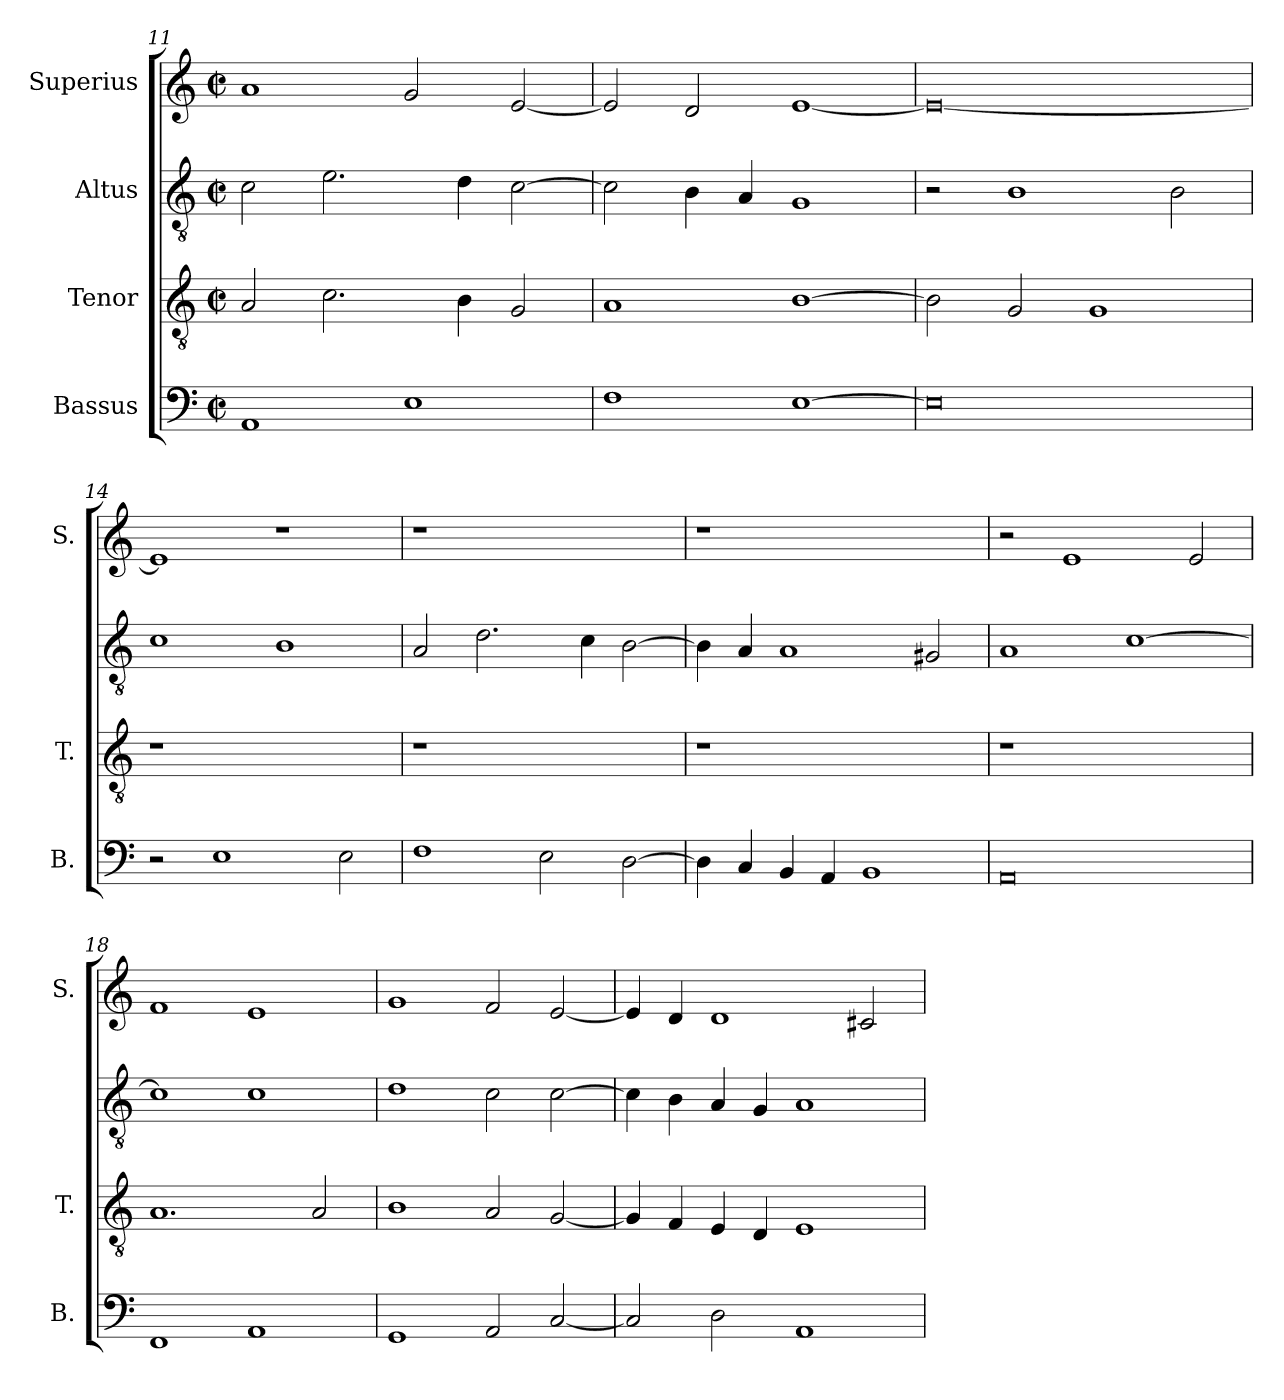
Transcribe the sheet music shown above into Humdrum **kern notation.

**kern	**kern	**kern	**kern
*part4	*part3	*part2	*part1
*staff4	*staff3	*staff2	*staff1
*I"Bassus	*I"Tenor	*I"Altus	*I"Superius
*I'B.	*I'T.	*	*I'S.
*clefF4	*clefGv2	*clefGv2	*clefG2
*	*ITrd7c12	*ITrd7c12	*
*k[]	*k[]	*k[]	*k[]
*C:	*C:	*C:	*C:
*M2/2	*M2/2	*M2/2	*M2/2
*met(c|)	*met(c|)	*met(c|)	*met(c|)
=11	=11	=11	=11
1AAi	2AAi/	2Ci\	1ai
.	2.Ci\	2.Ei\	.
1Ei	.	.	2gi/
.	4BBi\	4Di\	.
.	2GGi/	[>2Ci\	[<2ei/
=12	=12	=12	=12
1Fi	1AAi	2Ci\]	2ei/]
.	.	4BBi\	2di/
.	.	4AAi/	.
[>1Ei	[>1BBi	1GGi	[<1ei
!!LO:LB:g=z
=13	=13	=13	=13
0Ei]	2BBi\]	2r	0ei_<
.	2GGi/	1BBi	.
.	1GGi	.	.
.	.	2BBi\	.
=14	=14	=14	=14
!	!LO:N:vis=1	!	!
2r	1r	1Ci	1ei]
1Ei	.	.	.
.	1ryy	1BBi	1r
2Ei\	.	.	.
=15	=15	=15	=15
!	!LO:N:vis=1	!	!LO:N:vis=1
1Fi	1r	2AAi/	1r
.	.	2.Di\	.
2Ei\	1ryy	.	1ryy
.	.	4Ci\	.
[>2Di\	.	[>2BBi\	.
=16	=16	=16	=16
!	!LO:N:vis=1	!	!LO:N:vis=1
4Di\]	1r	4BBi\]	1r
4Ci/	.	4AAi/	.
4BBi/	.	1AAi	.
4AAi/	.	.	.
1BBi	1ryy	.	1ryy
.	.	2GG#Xi/	.
=17	=17	=17	=17
!	!LO:N:vis=1	!	!
0AAi	1r	1AAi	2r
.	.	.	1ei
.	1ryy	[>1Ci	.
.	.	.	2ei/
!!LO:PB:g=z
=18	=18	=18	=18
1FFi	1.AAi	1Ci]	1fi
1AAi	.	1Ci	1ei
.	2AAi/	.	.
=19	=19	=19	=19
1GGi	1BBi	1Di	1gi
2AAi/	2AAi/	2Ci\	2fi/
[<2Ci/	[<2GGi/	[>2Ci\	[<2ei/
=20	=20	=20	=20
2Ci/]	4GGi/]	4Ci\]	4ei/]
.	4FFi/	4BBi\	4di/
2Di\	4EEi/	4AAi/	1di
.	4DDi/	4GGi/	.
1AAi	1EEi	1AAi	.
.	.	.	2c#Xi/
=	=	=	=
*-	*-	*-	*-
